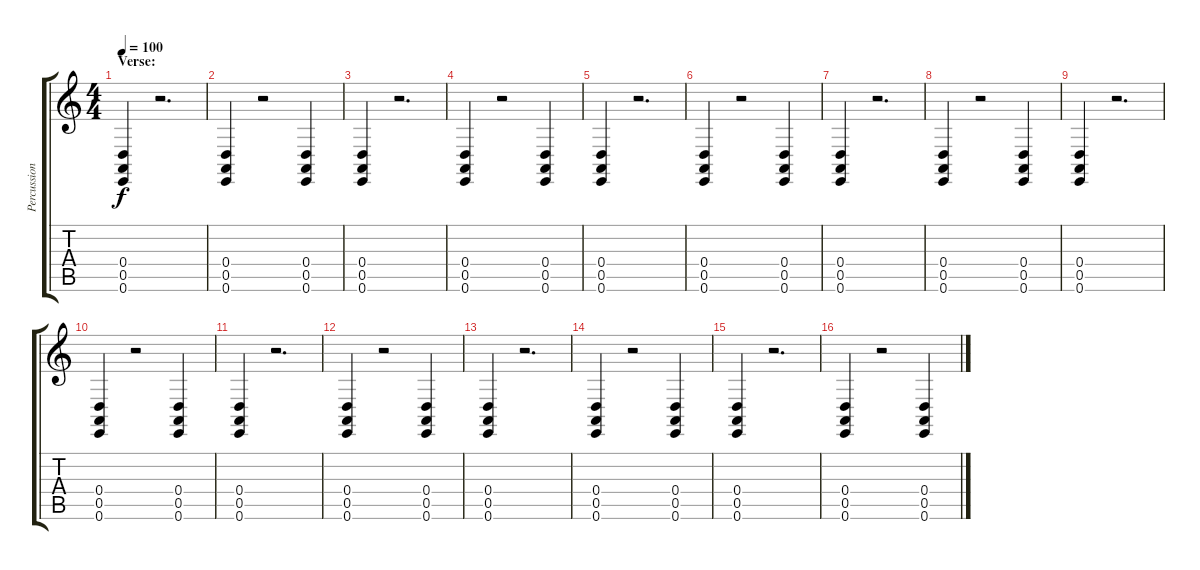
\track ("Percussion II" "Percussion") {instrument woodblock}
\staff {score tabs}
\tuning (E4 B3 G3 D3 A2 E2) {hide}
\ts (4 4)
\section ("" "Verse:")
\tempo 100
\clef g2
\ks c
(0.4 0.5 0.6).4{dy f} r.2{d} |
(0.4 0.5 0.6).4 r.2 (0.4 0.5 0.6).4 |
(0.4 0.5 0.6).4 r.2{d} |
(0.4 0.5 0.6).4 r.2 (0.4 0.5 0.6).4 |
(0.4 0.5 0.6).4 r.2{d} |
(0.4 0.5 0.6).4 r.2 (0.4 0.5 0.6).4 |
(0.4 0.5 0.6).4 r.2{d} |
(0.4 0.5 0.6).4 r.2 (0.4 0.5 0.6).4 |
(0.4 0.5 0.6).4 r.2{d} |
(0.4 0.5 0.6).4 r.2 (0.4 0.5 0.6).4 |
(0.4 0.5 0.6).4 r.2{d} |
(0.4 0.5 0.6).4 r.2 (0.4 0.5 0.6).4 |
(0.4 0.5 0.6).4 r.2{d} |
(0.4 0.5 0.6).4 r.2 (0.4 0.5 0.6).4 |
(0.4 0.5 0.6).4 r.2{d} |
(0.4 0.5 0.6).4 r.2 (0.4 0.5 0.6).4
